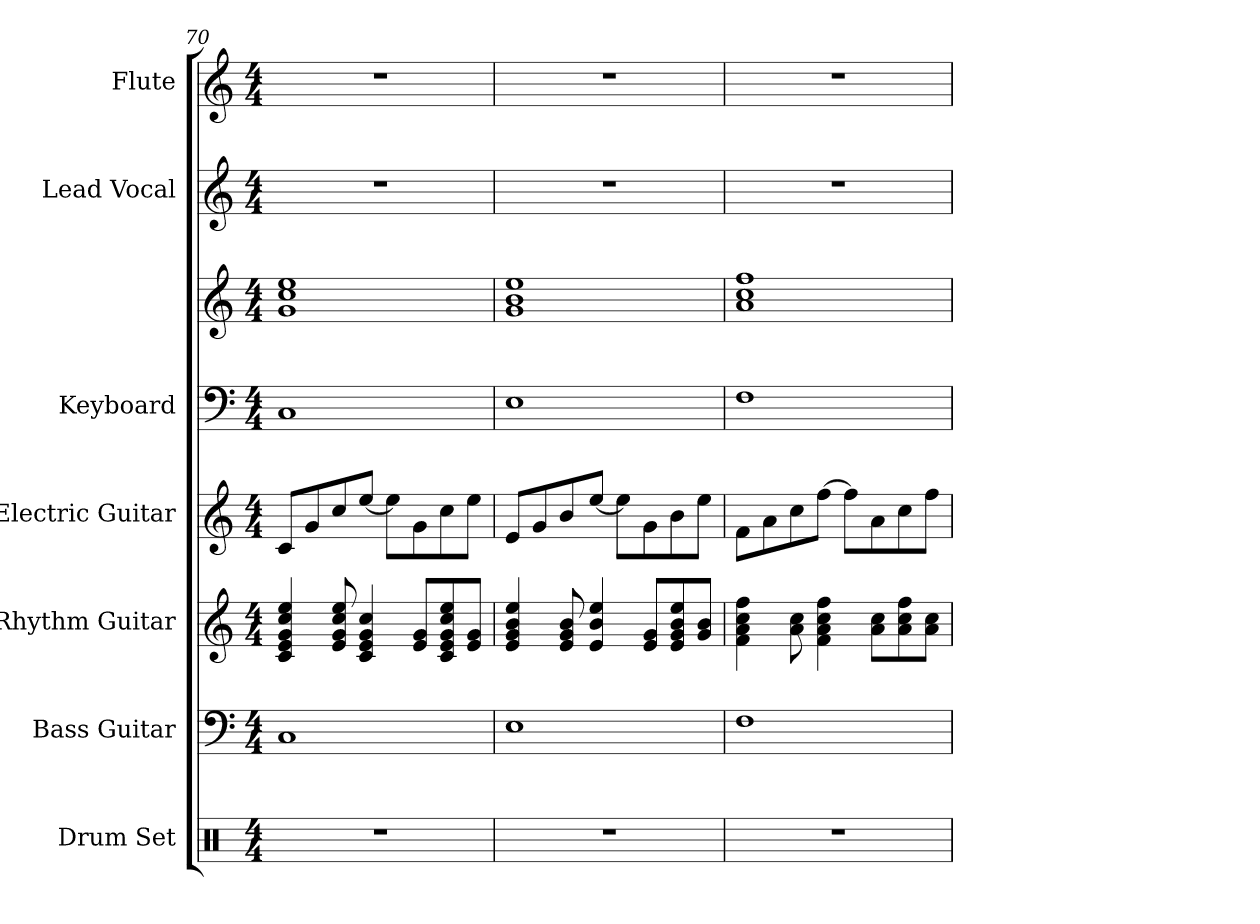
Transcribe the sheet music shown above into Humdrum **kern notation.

**kern	**kern	**kern	**kern	**kern	**kern	**kern	**kern
*part7	*part6	*part5	*part4	*part3	*part3	*part2	*part1
*staff8	*staff7	*staff6	*staff5	*staff4	*staff3	*staff2	*staff1
*I"Drum Set	*I"Bass Guitar	*I"Rhythm Guitar	*I"Electric Guitar	*I"Keyboard	*	*I"Lead Vocal	*I"Flute
*I'Dr.	*I'Bass	*I'Rhy.	*I'E. Gtr.	*I'Kbd.	*	*	*I'Fl.
*clefX	*clefF4	*clefG2	*clefG2	*clefF4	*clefG2	*clefG2	*clefG2
*	*ITrd7c12	*ITrd7c12	*ITrd7c12	*	*	*	*
*k[]	*k[]	*k[]	*k[]	*k[]	*k[]	*k[]	*k[]
*C:	*C:	*C:	*C:	*C:	*C:	*C:	*C:
*M4/4	*M4/4	*M4/4	*M4/4	*M4/4	*M4/4	*M4/4	*M4/4
=70	=70	=70	=70	=70	=70	=70	=70
1r	1CCi	4Ci/ 4Ei 4Gi 4ci 4ei	8Ci/L	1Ci	1gi 1cci 1eei	1r	1r
.	.	.	8Gi/	.	.	.	.
.	.	8Ei/ 8Gi 8ci 8ei	8ci/	.	.	.	.
.	.	4Ci/ 4Ei 4Gi 4ci	[<8ei/J	.	.	.	.
.	.	.	8ei\L]	.	.	.	.
.	.	8Ei/ 8GiL	8Gi\	.	.	.	.
.	.	8Ci/ 8Ei 8Gi 8ci 8ei	8ci\	.	.	.	.
.	.	8Ei/ 8GiJ	8ei\J	.	.	.	.
=71	=71	=71	=71	=71	=71	=71	=71
1r	1EEi	4Ei/ 4Gi 4Bi 4ei	8Ei/L	1Ei	1gi 1bi 1eei	1r	1r
.	.	.	8Gi/	.	.	.	.
.	.	8Ei/ 8Gi 8Bi	8Bi/	.	.	.	.
.	.	4Ei/ 4Bi 4ei	[<8ei/J	.	.	.	.
.	.	.	8ei\L]	.	.	.	.
.	.	8Ei/ 8GiL	8Gi\	.	.	.	.
.	.	8Ei/ 8Gi 8Bi 8ei	8Bi\	.	.	.	.
.	.	8Gi/ 8BiJ	8ei\J	.	.	.	.
=72	=72	=72	=72	=72	=72	=72	=72
1r	1FFi	4Fi\ 4Ai 4ci 4fi	8Fi\L	1Fi	1ai 1cci 1ffi	1r	1r
.	.	.	8Ai\	.	.	.	.
.	.	8Ai\ 8ci	8ci\	.	.	.	.
.	.	4Fi\ 4Ai 4ci 4fi	[>8fi\J	.	.	.	.
.	.	.	8fi\L]	.	.	.	.
.	.	8Ai\ 8ciL	8Ai\	.	.	.	.
.	.	8Ai\ 8ci 8fi	8ci\	.	.	.	.
.	.	8Ai\ 8ciJ	8fi\J	.	.	.	.
=	=	=	=	=	=	=	=
*-	*-	*-	*-	*-	*-	*-	*-
